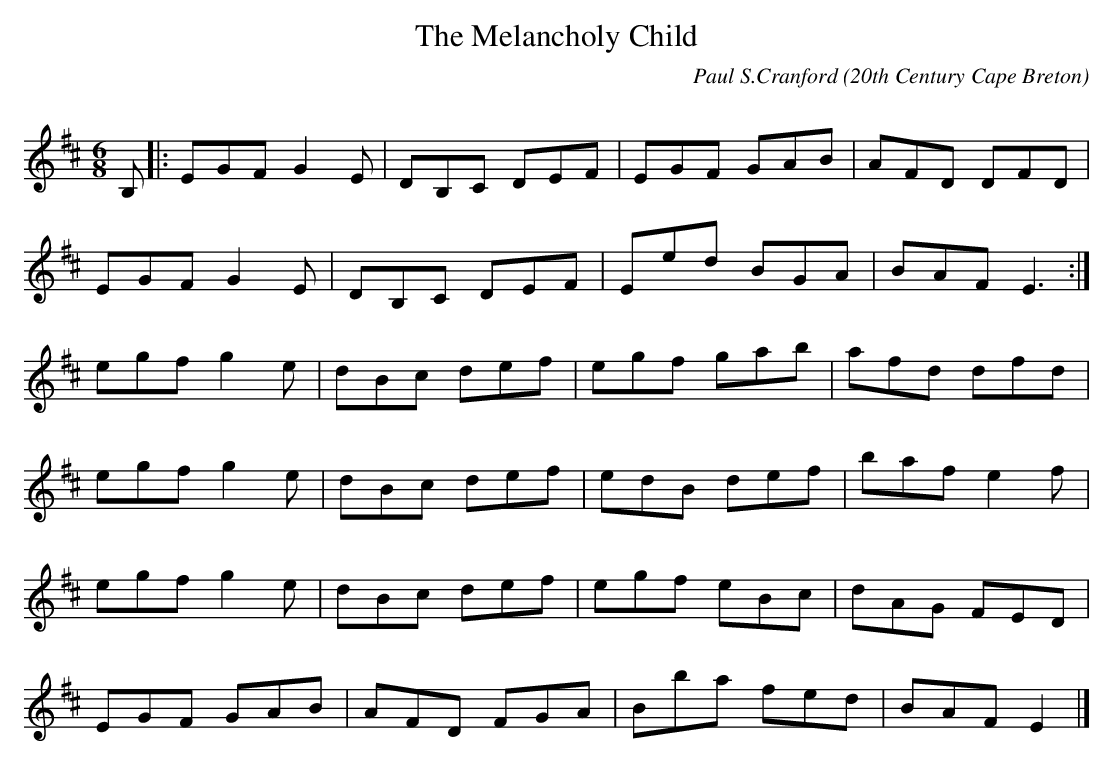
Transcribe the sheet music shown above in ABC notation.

X:1
T:The Melancholy Child
C:Paul S.Cranford
O:20th Century Cape Breton
Q:300
L:1/8
M:6/8
K:Edor
B,|:EGF G2 E|DB,C DEF|EGF GAB|AFD DFD|!
EGF G2 E|DB,C DEF|Eed BGA|BAF E3:|!
egf g2 e|dBc def|egf gab|afd dfd|!
egf g2 e|dBc def|edB def|baf e2 f|!
egf g2 e|dBc def|egf eBc|dAG FED|!
EGF GAB|AFD FGA|Bba fed|BAF E2|]
